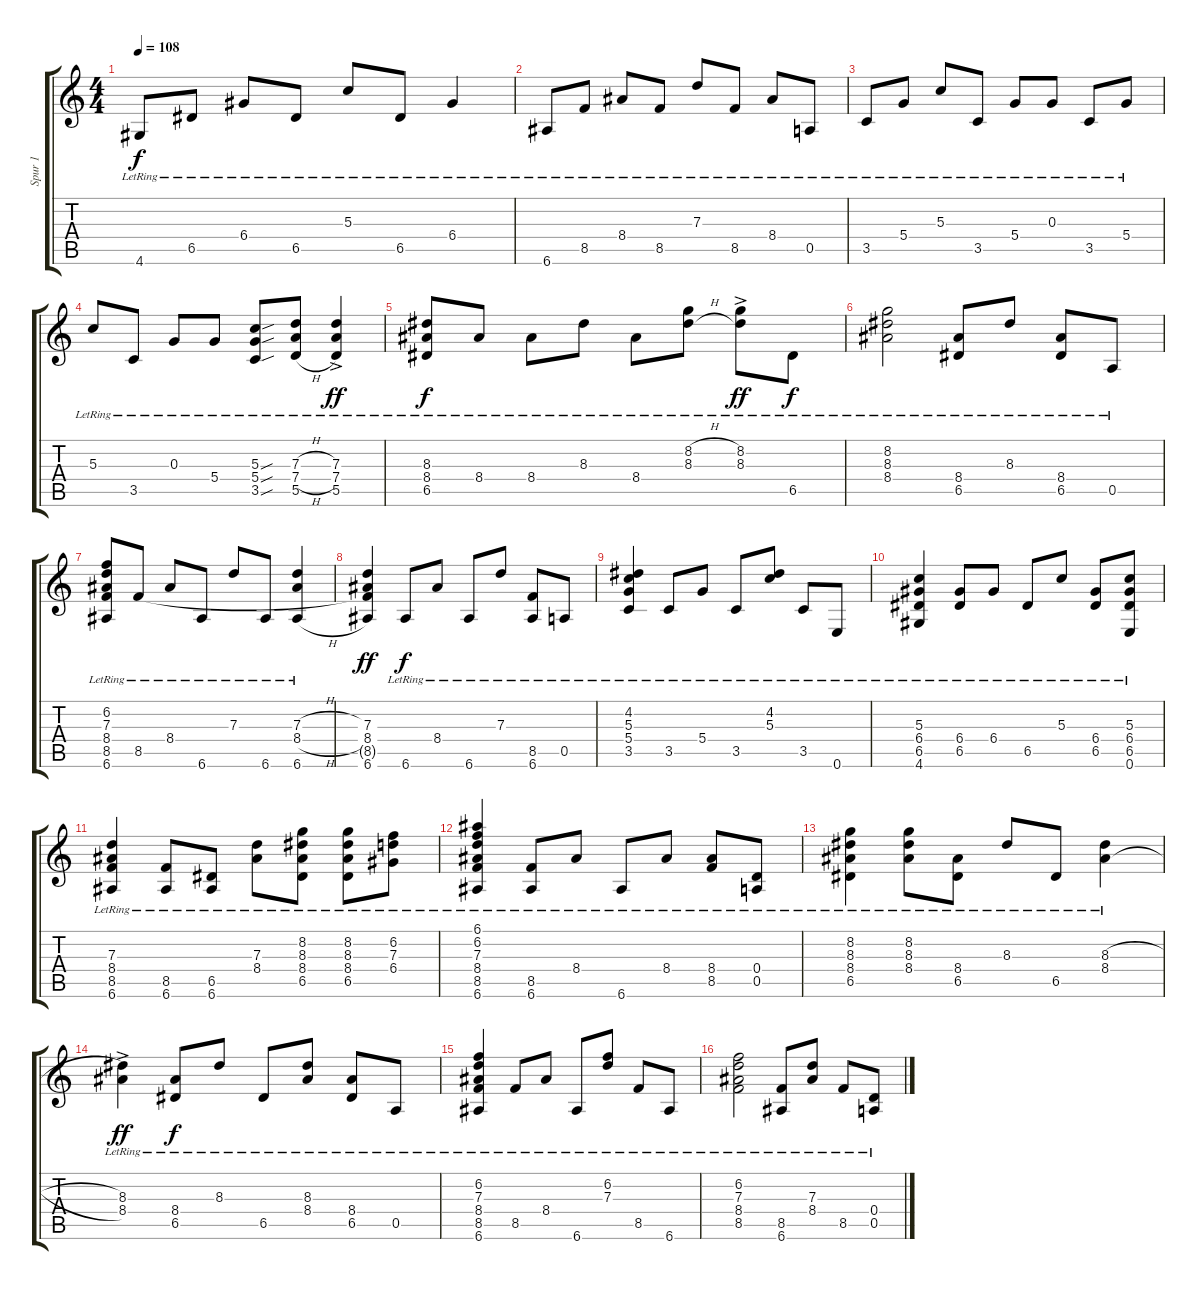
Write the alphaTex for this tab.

\track ("Spur 1" "Spur 1") {instrument electricguitarclean}
\staff {score tabs}
\tuning (E4 B3 G3 D3 A2 E2) {hide}
\ts (4 4)
\tempo 108
\clef g2
\ks c
4.6{lr}.8{dy f} 6.5{lr}.8 6.4{lr}.8 6.5{lr}.8 5.3{lr}.8 6.5{lr}.8 6.4{lr}.4 |
6.6{lr}.8 8.5{lr}.8 8.4{lr}.8 8.5{lr}.8 7.3{lr}.8 8.5{lr}.8 8.4{lr}.8 0.5{lr}.8 |
3.5{lr}.8 5.4{lr}.8 5.3{lr}.8 3.5{lr}.8 5.4{lr}.8 0.3{lr}.8 3.5{lr}.8 5.4{lr}.8 |
5.3{lr}.8 3.5{lr}.8 0.3{lr}.8 5.4{lr}.8 (5.3{sou lr} 5.4{sou lr} 3.5{sou lr}).8 (7.3{h lr} 7.4{h lr} 5.5{h lr}).8 (7.3{ac lr} 7.4{ac lr} 5.5{ac lr}).4{dy ff} |
(8.3{lr} 8.4{lr} 6.5{lr}).8{dy f} 8.4{lr}.8 8.4{lr}.8 8.3{lr}.8 8.4{lr}.8 (8.2{h lr} 8.3{h lr}).8 (8.2{ac lr} 8.3{ac}).8{dy ff} 6.5{lr}.8{dy f} |
(8.2{lr} 8.3{lr} 8.4{lr}).2 (8.4{lr} 6.5{lr}).8 8.3{lr}.8 (8.4{lr} 6.5{lr}).8 0.5{lr}.8 |
(6.2{lr} 7.3{lr} 8.4{lr} 8.5{lr} 6.6{lr}).8 8.5{lr}.8 8.4{lr}.8 6.6{lr}.8 7.3{lr}.8 6.6{lr}.8 (7.3{h lr} 8.4{h lr} 6.6{h lr}).4 |
(7.3 8.4 8.5{t} 6.6).4{dy ff} 6.6{lr}.8{dy f} 8.4{lr}.8 6.6{lr}.8 7.3{lr}.8 (8.5{lr} 6.6{lr}).8 0.5{lr}.8 |
(4.2{lr} 5.3{lr} 5.4{lr} 3.5{lr}).4 3.5{lr}.8 5.4{lr}.8 3.5{lr}.8 (4.2{lr} 5.3{lr}).8 3.5{lr}.8 0.6{lr}.8 |
(5.3{lr} 6.4{lr} 6.5{lr} 4.6{lr}).4 (6.4{lr} 6.5{lr}).8 6.4{lr}.8 6.5{lr}.8 5.3{lr}.8 (6.4{lr} 6.5{lr}).8 (5.3{lr} 6.4{lr} 6.5{lr} 0.6{lr}).8 |
(7.3{lr} 8.4{lr} 8.5{lr} 6.6{lr}).4 (8.5{lr} 6.6{lr}).8 (6.5{lr} 6.6{lr}).8 (7.3{lr} 8.4{lr}).8 (8.2{lr} 8.3{lr} 8.4{lr} 6.5{lr}).8 (8.2{lr} 8.3{lr} 8.4{lr} 6.5{lr}).8 (6.2{lr} 7.3{lr} 6.4{lr}).8 |
(6.1{lr} 6.2{lr} 7.3{lr} 8.4{lr} 8.5{lr} 6.6{lr}).4 (8.5{lr} 6.6{lr}).8 8.4{lr}.8 6.6{lr}.8 8.4{lr}.8 (8.4{lr} 8.5{lr}).8 (0.4{lr} 0.5{lr}).8 |
(8.2{lr} 8.3{lr} 8.4{lr} 6.5{lr}).4 (8.2{lr} 8.3{lr} 8.4{lr}).8 (8.4{lr} 6.5{lr}).8 8.3{lr}.8 6.5{lr}.8 (8.3{h lr} 8.4{h lr}).4 |
(8.3{ac lr} 8.4{ac}).4{dy ff} (8.4{lr} 6.5{lr}).8{dy f} 8.3{lr}.8 6.5{lr}.8 (8.3{lr} 8.4{lr}).8 (8.4{lr} 6.5{lr}).8 0.5{lr}.8 |
(6.2{lr} 7.3{lr} 8.4{lr} 8.5{lr} 6.6{lr}).4 8.5{lr}.8 8.4{lr}.8 6.6{lr}.8 (6.2 7.3{lr}).8 8.5{lr}.8 6.6{lr}.8 |
(6.2{lr} 7.3{lr} 8.4{lr} 8.5{lr}).2 (8.5{lr} 6.6{lr}).8 (7.3{lr} 8.4{lr}).8 8.5{lr}.8 (0.4{lr} 0.5{lr}).8
